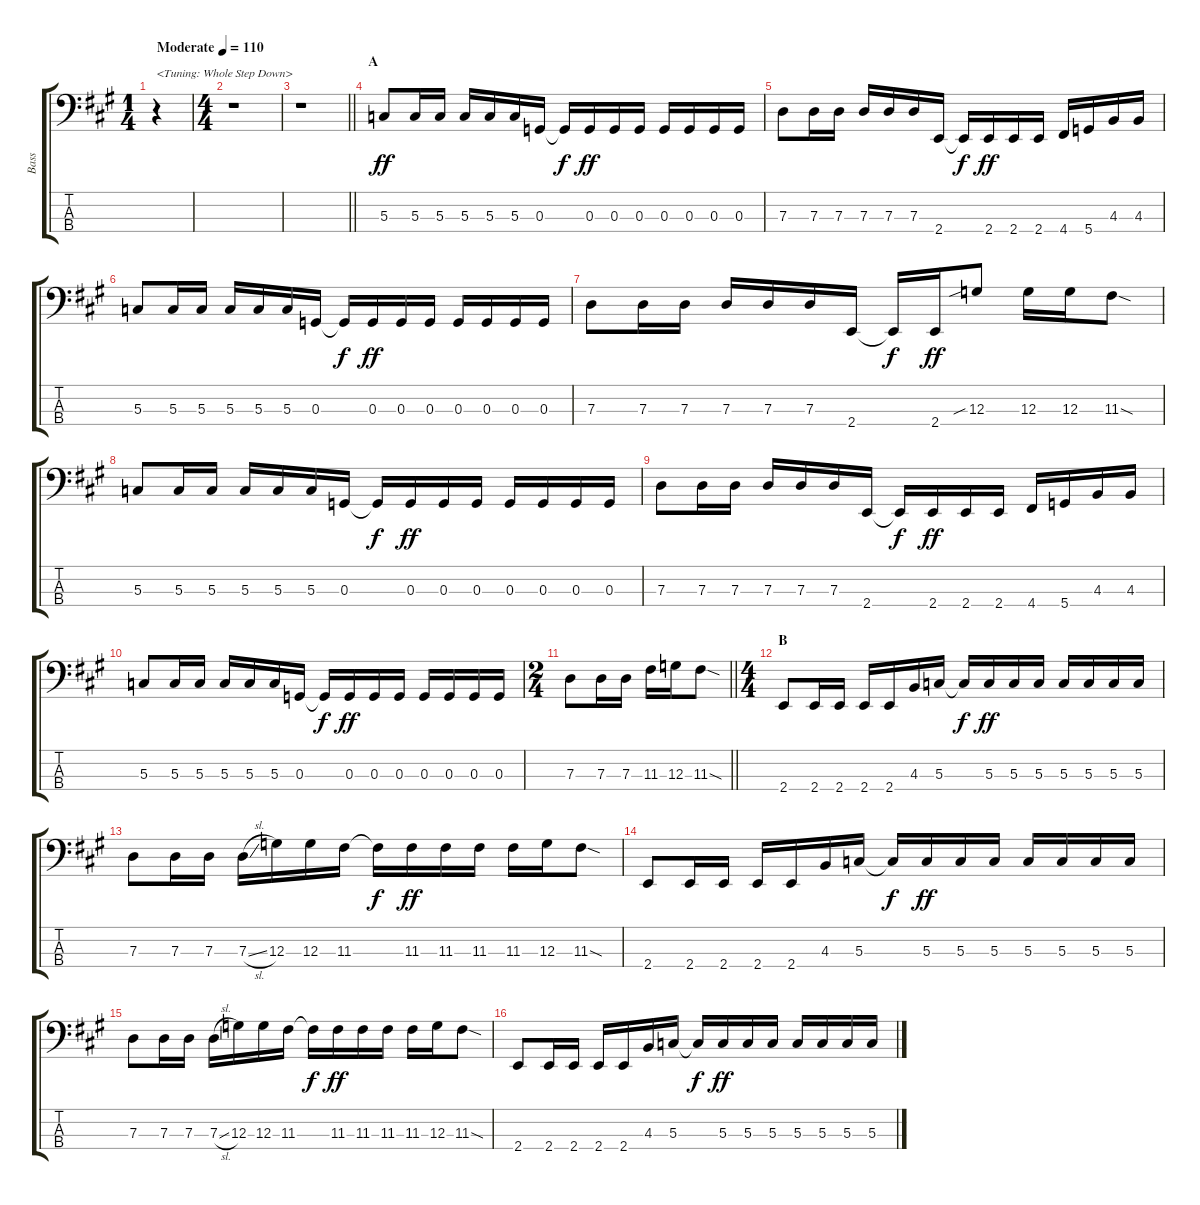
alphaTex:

\track ("Bass" "Bass") {instrument electricbasspick}
\staff {score tabs}
\tuning (F2 C2 G1 D1) {hide}
\ts (1 4)
\tempo (110 "Moderate")
\clef f4
\ks a
r.4{txt "<Tuning: Whole Step Down>" dy ff instrument electricbasspick} |
\ts (4 4)
r.1 |
\barLineRight lightlight
r.1 |
\section ("" "A")
5.3.8 5.3.16 5.3.16 5.3.16 5.3.16 5.3.16 0.3.16 0.3{t}.16{dy f} 0.3.16{dy ff} 0.3.16 0.3.16 0.3.16 0.3.16 0.3.16 0.3.16 |
7.3.8 7.3.16 7.3.16 7.3.16 7.3.16 7.3.16 2.4.16 2.4{t}.16{dy f} 2.4.16{dy ff} 2.4.16 2.4.16 4.4.16 5.4.16 4.3.16 4.3.16 |
5.3.8 5.3.16 5.3.16 5.3.16 5.3.16 5.3.16 0.3.16 0.3{t}.16{dy f} 0.3.16{dy ff} 0.3.16 0.3.16 0.3.16 0.3.16 0.3.16 0.3.16 |
7.3.8 7.3.16 7.3.16 7.3.16 7.3.16 7.3.16 2.4.16 2.4{t}.16{dy f} 2.4.16{dy ff} 12.3{sib}.8 12.3.16 12.3.16 11.3{sod}.8 |
5.3.8 5.3.16 5.3.16 5.3.16 5.3.16 5.3.16 0.3.16 0.3{t}.16{dy f} 0.3.16{dy ff} 0.3.16 0.3.16 0.3.16 0.3.16 0.3.16 0.3.16 |
7.3.8 7.3.16 7.3.16 7.3.16 7.3.16 7.3.16 2.4.16 2.4{t}.16{dy f} 2.4.16{dy ff} 2.4.16 2.4.16 4.4.16 5.4.16 4.3.16 4.3.16 |
5.3.8 5.3.16 5.3.16 5.3.16 5.3.16 5.3.16 0.3.16 0.3{t}.16{dy f} 0.3.16{dy ff} 0.3.16 0.3.16 0.3.16 0.3.16 0.3.16 0.3.16 |
\ts (2 4)
\barLineRight lightlight
7.3.8 7.3.16 7.3.16 11.3.16 12.3.16 11.3{sod}.8 |
\ts (4 4)
\section ("" "B")
2.4.8 2.4.16 2.4.16 2.4.16 2.4.16 4.3.16 5.3.16 5.3{t}.16{dy f} 5.3.16{dy ff} 5.3.16 5.3.16 5.3.16 5.3.16 5.3.16 5.3.16 |
7.3.8 7.3.16 7.3.16 7.3{sl}.16 12.3.16 12.3.16 11.3.16 11.3{t}.16{dy f} 11.3.16{dy ff} 11.3.16 11.3.16 11.3.16 12.3.16 11.3{sod}.8 |
2.4.8 2.4.16 2.4.16 2.4.16 2.4.16 4.3.16 5.3.16 5.3{t}.16{dy f} 5.3.16{dy ff} 5.3.16 5.3.16 5.3.16 5.3.16 5.3.16 5.3.16 |
7.3.8 7.3.16 7.3.16 7.3{sl}.16 12.3.16 12.3.16 11.3.16 11.3{t}.16{dy f} 11.3.16{dy ff} 11.3.16 11.3.16 11.3.16 12.3.16 11.3{sod}.8 |
2.4.8 2.4.16 2.4.16 2.4.16 2.4.16 4.3.16 5.3.16 5.3{t}.16{dy f} 5.3.16{dy ff} 5.3.16 5.3.16 5.3.16 5.3.16 5.3.16 5.3.16
